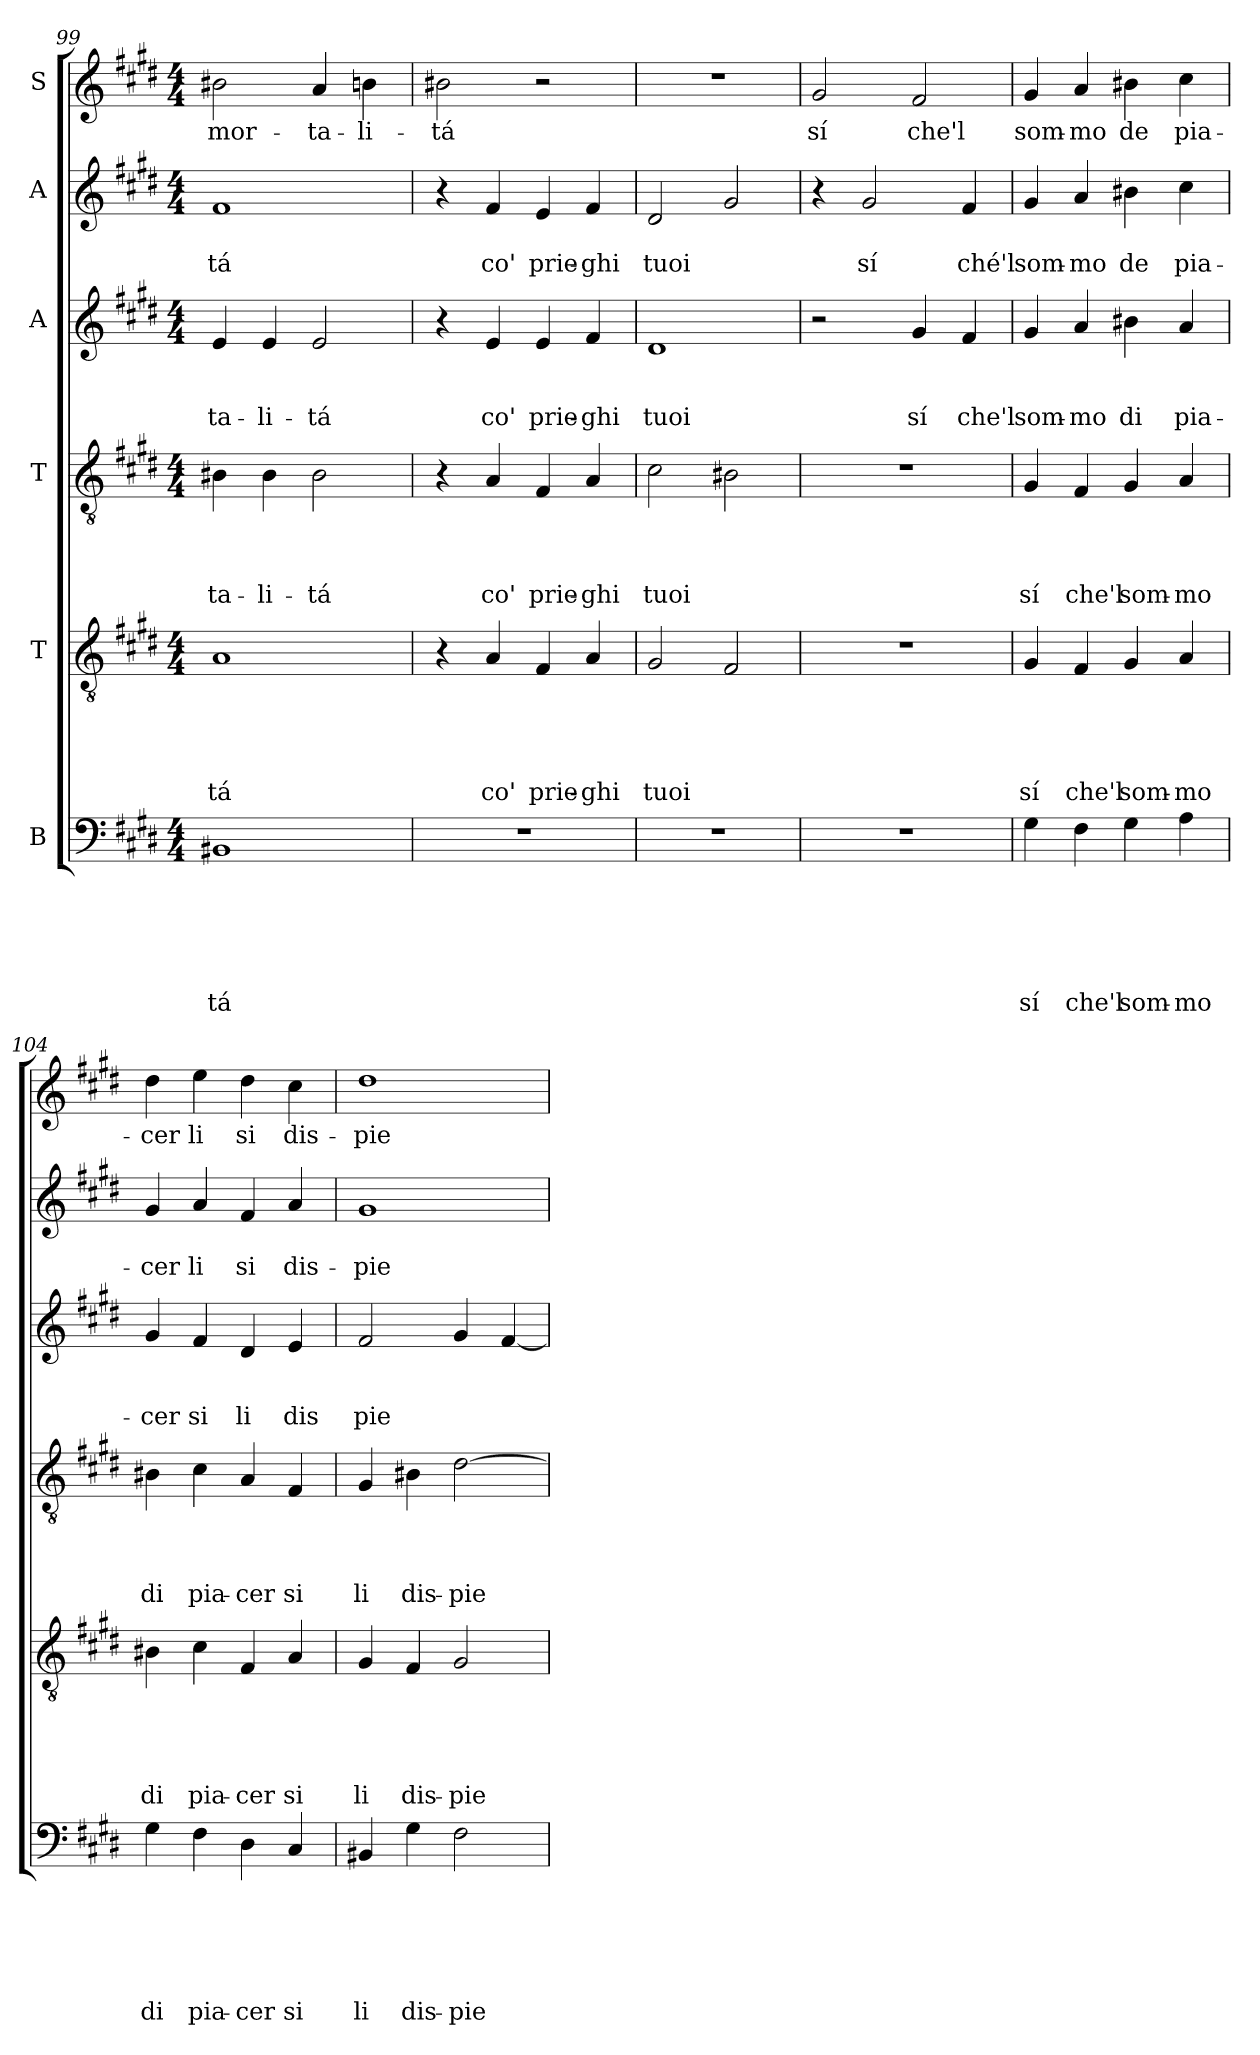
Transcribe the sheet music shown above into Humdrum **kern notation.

**kern	**text	**text	**text	**text	**text	**text	**kern	**text	**text	**text	**text	**text	**kern	**text	**text	**text	**text	**kern	**text	**text	**text	**kern	**text	**text	**kern	**text
*part6	*part6	*part6	*part6	*part6	*part6	*part6	*part5	*part5	*part5	*part5	*part5	*part5	*part4	*part4	*part4	*part4	*part4	*part3	*part3	*part3	*part3	*part2	*part2	*part2	*part1	*part1
*staff6	*staff6	*staff6	*staff6	*staff6	*staff6	*staff6	*staff5	*staff5	*staff5	*staff5	*staff5	*staff5	*staff4	*staff4	*staff4	*staff4	*staff4	*staff3	*staff3	*staff3	*staff3	*staff2	*staff2	*staff2	*staff1	*staff1
*I"B	*	*	*	*	*	*	*I"T	*	*	*	*	*	*I"T	*	*	*	*	*I"A	*	*	*	*I"A	*	*	*I"S	*
*clefF4	*	*	*	*	*	*	*clefGv2	*	*	*	*	*	*clefGv2	*	*	*	*	*clefG2	*	*	*	*clefG2	*	*	*clefG2	*
*k[f#c#g#d#]	*	*	*	*	*	*	*k[f#c#g#d#]	*	*	*	*	*	*k[f#c#g#d#]	*	*	*	*	*k[f#c#g#d#]	*	*	*	*k[f#c#g#d#]	*	*	*k[f#c#g#d#]	*
*E:	*	*	*	*	*	*	*E:	*	*	*	*	*	*E:	*	*	*	*	*E:	*	*	*	*E:	*	*	*E:	*
*M4/4	*	*	*	*	*	*	*M4/4	*	*	*	*	*	*M4/4	*	*	*	*	*M4/4	*	*	*	*M4/4	*	*	*M4/4	*
=99	=99	=99	=99	=99	=99	=99	=99	=99	=99	=99	=99	=99	=99	=99	=99	=99	=99	=99	=99	=99	=99	=99	=99	=99	=99	=99
!	!	!	!	!	!	!LO:LY:b	!	!	!	!	!	!LO:LY:b	!	!	!	!	!LO:LY:b:rj	!	!	!	!LO:LY:b:rj	!	!	!LO:LY:b	!	!LO:LY:b
1BB#X	.	.	.	.	.	-tá	1A	.	.	.	.	-tá	4B#X\	.	.	.	-ta-	4e/	.	.	-ta-	1f#	.	-tá	2b#X\	mor-
!	!	!	!	!	!	!	!	!	!	!	!	!	!	!	!	!	!LO:LY:b:rj	!	!	!	!LO:LY:b:rj	!	!	!	!	!
.	.	.	.	.	.	.	.	.	.	.	.	.	4B#\	.	.	.	-li-	4e/	.	.	-li-	.	.	.	.	.
!	!	!	!	!	!	!	!	!	!	!	!	!	!	!	!	!	!LO:LY:b:rj	!	!	!	!LO:LY:b:rj	!	!	!	!	!LO:LY:b:rj
.	.	.	.	.	.	.	.	.	.	.	.	.	2B#\	.	.	.	-tá	2e/	.	.	-tá	.	.	.	4a/	-ta-
!	!	!	!	!	!	!	!	!	!	!	!	!	!	!	!	!	!	!	!	!	!	!	!	!	!	!LO:LY:b:rj
.	.	.	.	.	.	.	.	.	.	.	.	.	.	.	.	.	.	.	.	.	.	.	.	.	4bn\	-li-
=100	=100	=100	=100	=100	=100	=100	=100	=100	=100	=100	=100	=100	=100	=100	=100	=100	=100	=100	=100	=100	=100	=100	=100	=100	=100	=100
!	!	!	!	!	!	!	!	!	!	!	!	!	!	!	!	!	!	!	!	!	!	!	!	!	!	!LO:LY:b
1r	.	.	.	.	.	.	4r	.	.	.	.	.	4r	.	.	.	.	4r	.	.	.	4r	.	.	2b#X\	-tá
!	!	!	!	!	!	!	!	!	!	!	!	!LO:LY:b	!	!	!	!	!LO:LY:b	!	!	!	!LO:LY:b	!	!	!LO:LY:b	!	!
.	.	.	.	.	.	.	4A/	.	.	.	.	co'	4A/	.	.	.	co'	4e/	.	.	co'	4f#/	.	co'	.	.
!	!	!	!	!	!	!	!	!	!	!	!	!LO:LY:b	!	!	!	!	!LO:LY:b	!	!	!	!LO:LY:b	!	!	!LO:LY:b	!	!
.	.	.	.	.	.	.	4F#/	.	.	.	.	prie-	4F#/	.	.	.	prie-	4e/	.	.	prie-	4e/	.	prie-	2r	.
!	!	!	!	!	!	!	!	!	!	!	!	!LO:LY:b	!	!	!	!	!LO:LY:b	!	!	!	!LO:LY:b	!	!	!LO:LY:b	!	!
.	.	.	.	.	.	.	4A/	.	.	.	.	-ghi	4A/	.	.	.	-ghi	4f#/	.	.	-ghi	4f#/	.	-ghi	.	.
!!LO:PB:g=z
=101	=101	=101	=101	=101	=101	=101	=101	=101	=101	=101	=101	=101	=101	=101	=101	=101	=101	=101	=101	=101	=101	=101	=101	=101	=101	=101
!	!	!	!	!	!	!	!	!	!	!	!	!LO:LY:b	!	!	!	!	!LO:LY:b	!	!	!	!LO:LY:b	!	!	!LO:LY:b	!	!
1r	.	.	.	.	.	.	2G#/	.	.	.	.	tuoi	2c#\	.	.	.	tuoi	1d#	.	.	tuoi	2d#/	.	tuoi	1r	.
.	.	.	.	.	.	.	2F#/	.	.	.	.	.	2B#X\	.	.	.	.	.	.	.	.	2g#/	.	.	.	.
=102	=102	=102	=102	=102	=102	=102	=102	=102	=102	=102	=102	=102	=102	=102	=102	=102	=102	=102	=102	=102	=102	=102	=102	=102	=102	=102
!	!	!	!	!	!	!	!	!	!	!	!	!	!	!	!	!	!	!	!	!	!	!	!	!	!	!LO:LY:b
1r	.	.	.	.	.	.	1r	.	.	.	.	.	1r	.	.	.	.	2r	.	.	.	4r	.	.	2g#/	sí
!	!	!	!	!	!	!	!	!	!	!	!	!	!	!	!	!	!	!	!	!	!	!	!	!LO:LY:b	!	!
.	.	.	.	.	.	.	.	.	.	.	.	.	.	.	.	.	.	.	.	.	.	2g#/	.	sí	.	.
!	!	!	!	!	!	!	!	!	!	!	!	!	!	!	!	!	!	!	!	!	!LO:LY:b	!	!	!	!	!LO:LY:b
.	.	.	.	.	.	.	.	.	.	.	.	.	.	.	.	.	.	4g#/	.	.	sí	.	.	.	2f#/	che'l
!	!	!	!	!	!	!	!	!	!	!	!	!	!	!	!	!	!	!	!	!	!LO:LY:b	!	!	!LO:LY:b	!	!
.	.	.	.	.	.	.	.	.	.	.	.	.	.	.	.	.	.	4f#/	.	.	che'l	4f#/	.	ché'l	.	.
=103	=103	=103	=103	=103	=103	=103	=103	=103	=103	=103	=103	=103	=103	=103	=103	=103	=103	=103	=103	=103	=103	=103	=103	=103	=103	=103
!	!	!	!	!	!	!LO:LY:b	!	!	!	!	!	!LO:LY:b	!	!	!	!	!LO:LY:b	!	!	!	!LO:LY:b	!	!	!LO:LY:b	!	!LO:LY:b
4G#\	.	.	.	.	.	sí	4G#/	.	.	.	.	sí	4G#/	.	.	.	sí	4g#/	.	.	som-	4g#/	.	som-	4g#/	som-
!	!	!	!	!	!	!LO:LY:b	!	!	!	!	!	!LO:LY:b	!	!	!	!	!LO:LY:b	!	!	!	!LO:LY:b	!	!	!LO:LY:b	!	!LO:LY:b
4F#\	.	.	.	.	.	che'l	4F#/	.	.	.	.	che'l	4F#/	.	.	.	che'l	4a/	.	.	-mo	4a/	.	-mo	4a/	-mo
!	!	!	!	!	!	!LO:LY:b	!	!	!	!	!	!LO:LY:b	!	!	!	!	!LO:LY:b	!	!	!	!LO:LY:b	!	!	!LO:LY:b	!	!LO:LY:b
4G#\	.	.	.	.	.	som-	4G#/	.	.	.	.	som-	4G#/	.	.	.	som-	4b#X\	.	.	di	4b#X\	.	de	4b#X\	de
!	!	!	!	!	!	!LO:LY:b	!	!	!	!	!	!LO:LY:b	!	!	!	!	!LO:LY:b	!	!	!	!LO:LY:b	!	!	!LO:LY:b	!	!LO:LY:b
4A\	.	.	.	.	.	-mo	4A/	.	.	.	.	-mo	4A/	.	.	.	-mo	4a/	.	.	pia-	4cc#\	.	pia-	4cc#\	pia-
=104	=104	=104	=104	=104	=104	=104	=104	=104	=104	=104	=104	=104	=104	=104	=104	=104	=104	=104	=104	=104	=104	=104	=104	=104	=104	=104
!	!	!	!	!	!	!LO:LY:b	!	!	!	!	!	!LO:LY:b	!	!	!	!	!LO:LY:b	!	!	!	!LO:LY:b	!	!	!LO:LY:b	!	!LO:LY:b
4G#\	.	.	.	.	.	di	4B#X\	.	.	.	.	di	4B#X\	.	.	.	di	4g#/	.	.	-cer	4g#/	.	-cer	4dd#\	-cer
!	!	!	!	!	!	!LO:LY:b	!	!	!	!	!	!LO:LY:b	!	!	!	!	!LO:LY:b	!	!	!	!LO:LY:b:rj	!	!	!LO:LY:b:rj	!	!LO:LY:b:rj
4F#\	.	.	.	.	.	pia-	4c#\	.	.	.	.	pia-	4c#\	.	.	.	pia-	4f#/	.	.	si	4a/	.	li	4ee\	li
!	!	!	!	!	!	!LO:LY:b	!	!	!	!	!	!LO:LY:b	!	!	!	!	!LO:LY:b	!	!	!	!LO:LY:b:rj	!	!	!LO:LY:b:rj	!	!LO:LY:b:rj
4D#\	.	.	.	.	.	-cer	4F#/	.	.	.	.	-cer	4A/	.	.	.	-cer	4d#/	.	.	li	4f#/	.	si	4dd#\	si
!	!	!	!	!	!	!LO:LY:b:rj	!	!	!	!	!	!LO:LY:b:rj	!	!	!	!	!LO:LY:b:rj	!	!	!	!LO:LY:b	!	!	!LO:LY:b	!	!LO:LY:b
4C#/	.	.	.	.	.	si	4A/	.	.	.	.	si	4F#/	.	.	.	si	4e/	.	.	dis	4a/	.	dis-	4cc#\	dis-
=105	=105	=105	=105	=105	=105	=105	=105	=105	=105	=105	=105	=105	=105	=105	=105	=105	=105	=105	=105	=105	=105	=105	=105	=105	=105	=105
!	!	!	!	!	!	!LO:LY:b:rj	!	!	!	!	!	!LO:LY:b:rj	!	!	!	!	!LO:LY:b:rj	!	!	!	!LO:LY:b	!	!	!LO:LY:b	!	!LO:LY:b
4BB#X/	.	.	.	.	.	li	4G#/	.	.	.	.	li	4G#/	.	.	.	li	2f#/	.	.	pie	1g#	.	-pie-	1dd#	-pie-
!	!	!	!	!	!	!LO:LY:b	!	!	!	!	!	!LO:LY:b	!	!	!	!	!LO:LY:b	!	!	!	!	!	!	!	!	!
4G#\	.	.	.	.	.	dis-	4F#/	.	.	.	.	dis-	4B#X\	.	.	.	dis-	.	.	.	.	.	.	.	.	.
!	!	!	!	!	!	!LO:LY:b	!	!	!	!	!	!LO:LY:b	!	!	!	!	!LO:LY:b	!	!	!	!	!	!	!	!	!
2F#\	.	.	.	.	.	-pie-	2G#/	.	.	.	.	-pie-	[<2d#\	.	.	.	-pie	4g#/	.	.	.	.	.	.	.	.
.	.	.	.	.	.	.	.	.	.	.	.	.	.	.	.	.	.	[<4f#/	.	.	.	.	.	.	.	.
=	=	=	=	=	=	=	=	=	=	=	=	=	=	=	=	=	=	=	=	=	=	=	=	=	=	=
*-	*-	*-	*-	*-	*-	*-	*-	*-	*-	*-	*-	*-	*-	*-	*-	*-	*-	*-	*-	*-	*-	*-	*-	*-	*-	*-
